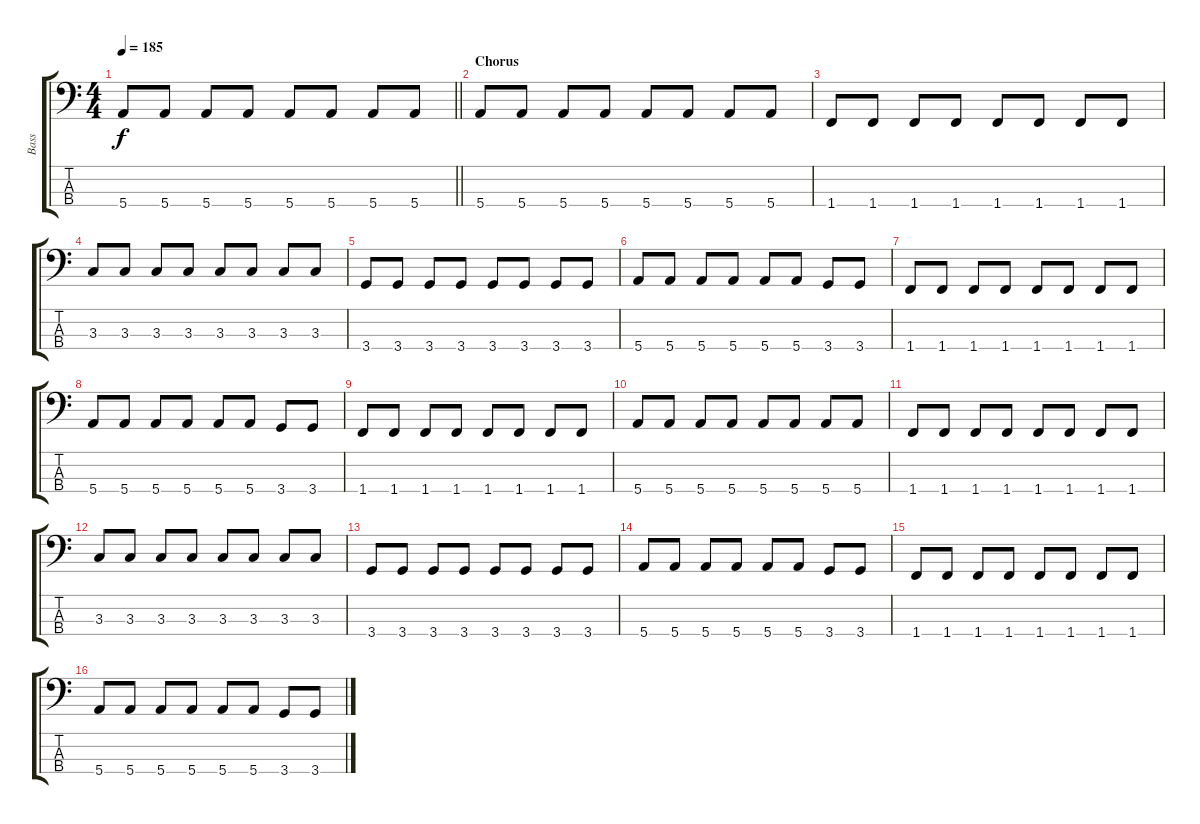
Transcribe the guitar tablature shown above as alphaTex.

\track ("Bass" "Bass") {instrument electricbasspick}
\staff {score tabs}
\tuning (G2 D2 A1 E1) {hide}
\ts (4 4)
\tempo 185
\clef f4
\barLineRight lightlight
\ks c
5.4.8{dy f} 5.4.8 5.4.8 5.4.8 5.4.8 5.4.8 5.4.8 5.4.8 |
\section ("" "Chorus")
5.4.8 5.4.8 5.4.8 5.4.8 5.4.8 5.4.8 5.4.8 5.4.8 |
1.4.8 1.4.8 1.4.8 1.4.8 1.4.8 1.4.8 1.4.8 1.4.8 |
3.3.8 3.3.8 3.3.8 3.3.8 3.3.8 3.3.8 3.3.8 3.3.8 |
3.4.8 3.4.8 3.4.8 3.4.8 3.4.8 3.4.8 3.4.8 3.4.8 |
5.4.8 5.4.8 5.4.8 5.4.8 5.4.8 5.4.8 3.4.8 3.4.8 |
1.4.8 1.4.8 1.4.8 1.4.8 1.4.8 1.4.8 1.4.8 1.4.8 |
5.4.8 5.4.8 5.4.8 5.4.8 5.4.8 5.4.8 3.4.8 3.4.8 |
1.4.8 1.4.8 1.4.8 1.4.8 1.4.8 1.4.8 1.4.8 1.4.8 |
5.4.8 5.4.8 5.4.8 5.4.8 5.4.8 5.4.8 5.4.8 5.4.8 |
1.4.8 1.4.8 1.4.8 1.4.8 1.4.8 1.4.8 1.4.8 1.4.8 |
3.3.8 3.3.8 3.3.8 3.3.8 3.3.8 3.3.8 3.3.8 3.3.8 |
3.4.8 3.4.8 3.4.8 3.4.8 3.4.8 3.4.8 3.4.8 3.4.8 |
5.4.8 5.4.8 5.4.8 5.4.8 5.4.8 5.4.8 3.4.8 3.4.8 |
1.4.8 1.4.8 1.4.8 1.4.8 1.4.8 1.4.8 1.4.8 1.4.8 |
5.4.8 5.4.8 5.4.8 5.4.8 5.4.8 5.4.8 3.4.8 3.4.8
